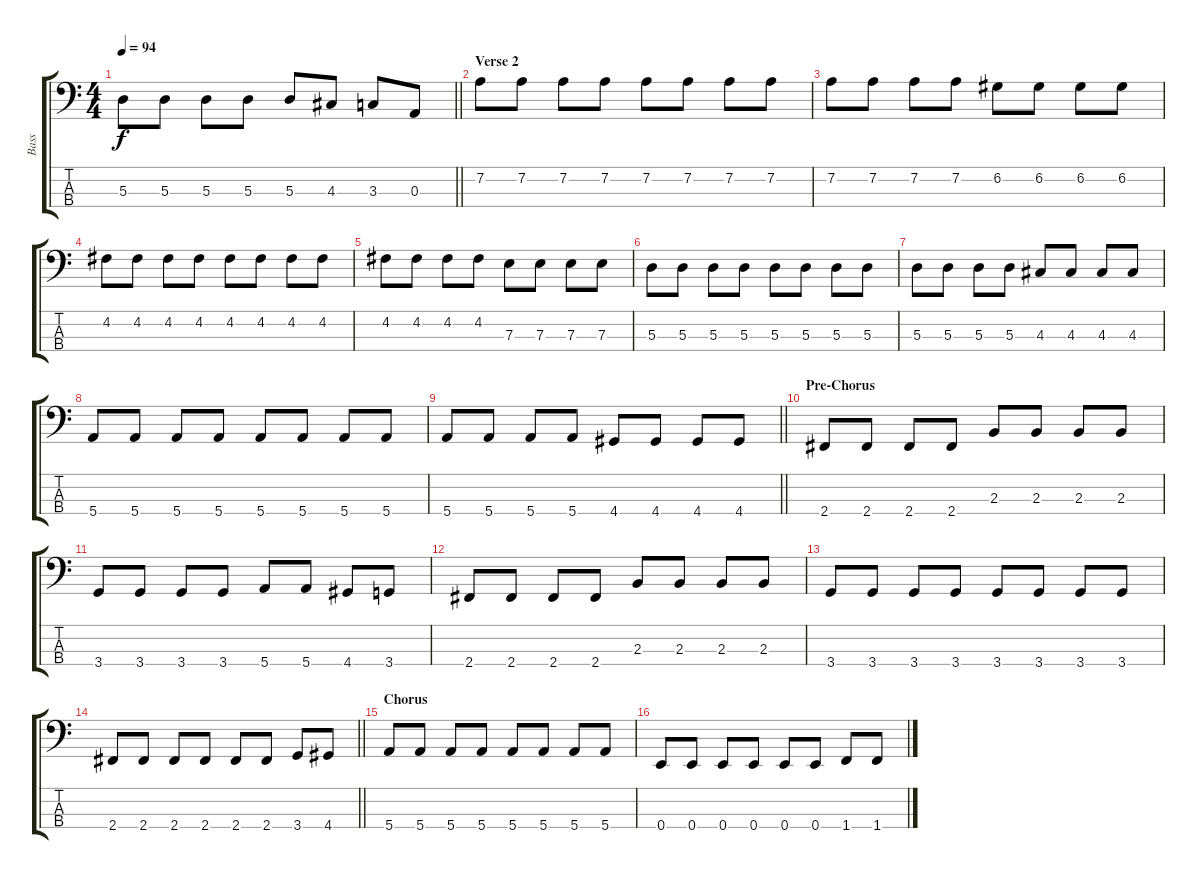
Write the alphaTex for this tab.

\track ("Bass" "Bass") {instrument electricbasspick}
\staff {score tabs}
\tuning (G2 D2 A1 E1) {hide}
\ts (4 4)
\tempo 94
\clef f4
\barLineRight lightlight
\ks c
5.3.8{dy f} 5.3.8 5.3.8 5.3.8 5.3.8 4.3.8 3.3.8 0.3.8 |
\section ("" "Verse 2")
7.2.8 7.2.8 7.2.8 7.2.8 7.2.8 7.2.8 7.2.8 7.2.8 |
7.2.8 7.2.8 7.2.8 7.2.8 6.2.8 6.2.8 6.2.8 6.2.8 |
4.2.8 4.2.8 4.2.8 4.2.8 4.2.8 4.2.8 4.2.8 4.2.8 |
4.2.8 4.2.8 4.2.8 4.2.8 7.3.8 7.3.8 7.3.8 7.3.8 |
5.3.8 5.3.8 5.3.8 5.3.8 5.3.8 5.3.8 5.3.8 5.3.8 |
5.3.8 5.3.8 5.3.8 5.3.8 4.3.8 4.3.8 4.3.8 4.3.8 |
5.4.8 5.4.8 5.4.8 5.4.8 5.4.8 5.4.8 5.4.8 5.4.8 |
\barLineRight lightlight
5.4.8 5.4.8 5.4.8 5.4.8 4.4.8 4.4.8 4.4.8 4.4.8 |
\section ("" "Pre-Chorus")
2.4.8 2.4.8 2.4.8 2.4.8 2.3.8 2.3.8 2.3.8 2.3.8 |
3.4.8 3.4.8 3.4.8 3.4.8 5.4.8 5.4.8 4.4.8 3.4.8 |
2.4.8 2.4.8 2.4.8 2.4.8 2.3.8 2.3.8 2.3.8 2.3.8 |
3.4.8 3.4.8 3.4.8 3.4.8 3.4.8 3.4.8 3.4.8 3.4.8 |
\barLineRight lightlight
2.4.8 2.4.8 2.4.8 2.4.8 2.4.8 2.4.8 3.4.8 4.4.8 |
\section ("" "Chorus")
5.4.8 5.4.8 5.4.8 5.4.8 5.4.8 5.4.8 5.4.8 5.4.8 |
0.4.8 0.4.8 0.4.8 0.4.8 0.4.8 0.4.8 1.4.8 1.4.8
